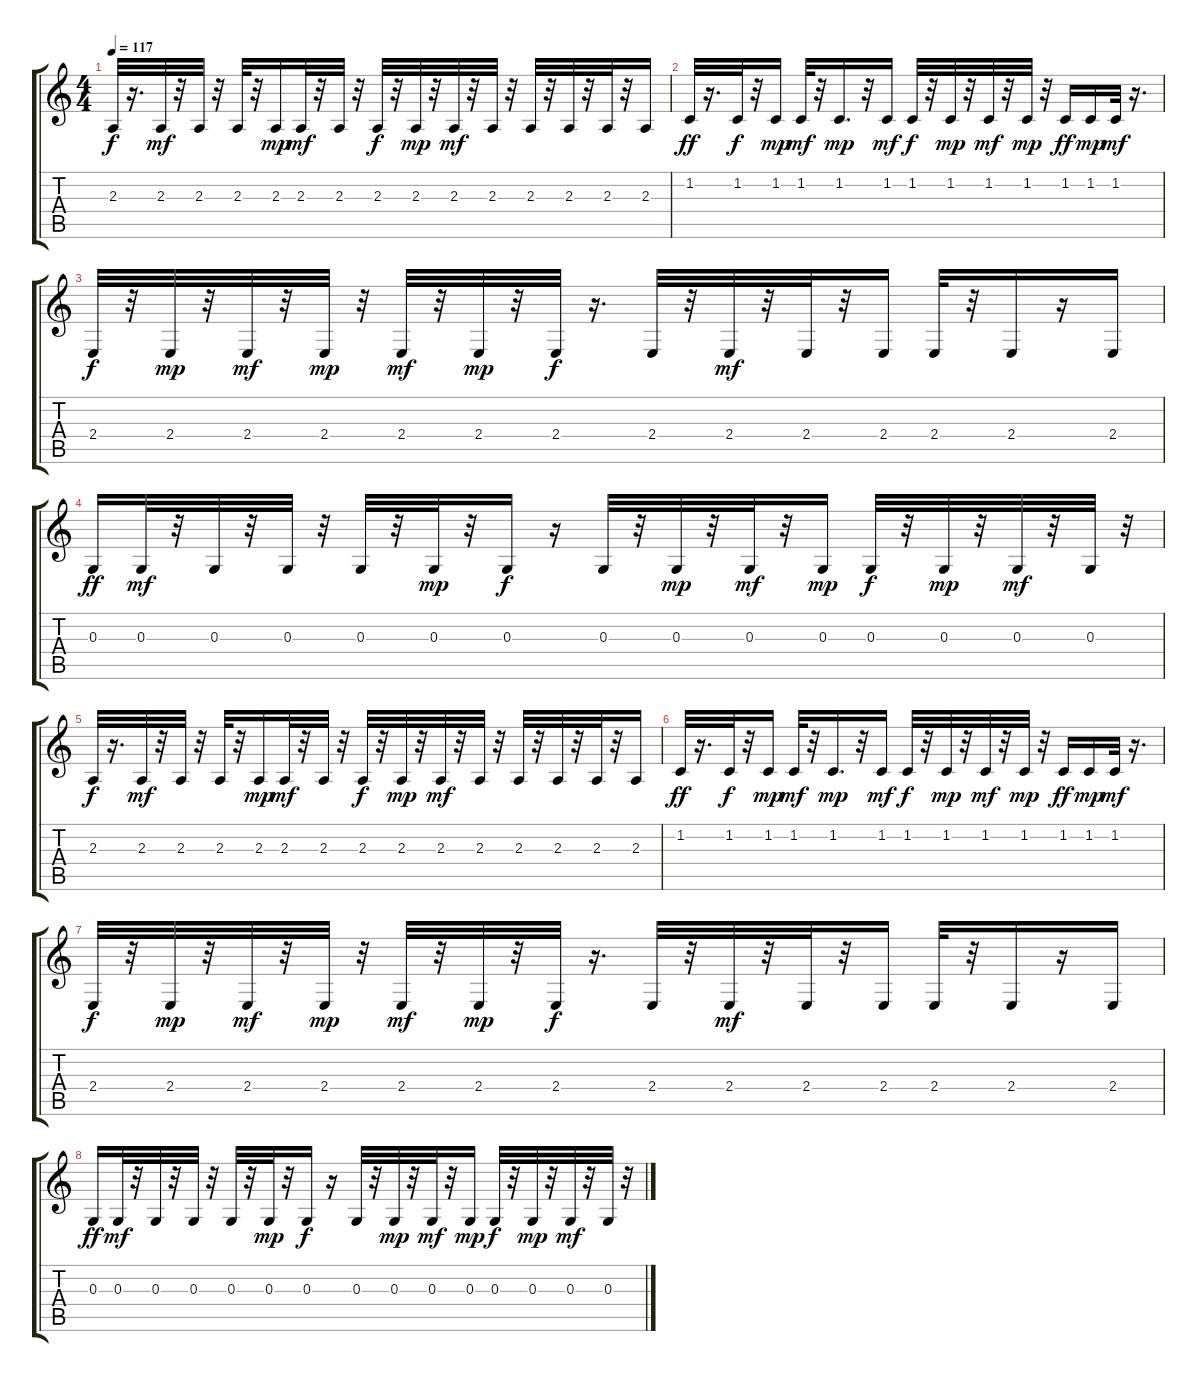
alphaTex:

\track "" {instrument pad3polysynth}
\staff {score tabs}
\tuning (E4 B3 G3 D3 A2 E2) {hide}
\ts (4 4)
\tempo 117
\clef g2
\ks c
2.3.32{dy f} r.16{d} 2.3.32{dy mf} r.32 2.3.32 r.32 2.3.32 r.32 2.3.16{dy mp} 2.3.32{dy mf} r.32 2.3.32 r.32 2.3.32{dy f} r.32 2.3.32{dy mp} r.32 2.3.32{dy mf} r.32 2.3.32 r.32 2.3.32 r.32 2.3.32 r.32 2.3.32 r.32 2.3.16 |
1.2.32{dy ff} r.16{d} 1.2.32{dy f} r.32 1.2.16{dy mp} 1.2.32{dy mf} r.32 1.2.16{d dy mp} r.32 1.2.16{dy mf} 1.2.32{dy f} r.32 1.2.32{dy mp} r.32 1.2.32{dy mf} r.32 1.2.32{dy mp} r.32 1.2.16{dy ff} 1.2.16{dy mp} 1.2.32{dy mf} r.16{d} |
2.4.32{dy f} r.32 2.4.32{dy mp} r.32 2.4.32{dy mf} r.32 2.4.32{dy mp} r.32 2.4.32{dy mf} r.32 2.4.32{dy mp} r.32 2.4.32{dy f} r.16{d} 2.4.32 r.32 2.4.32{dy mf} r.32 2.4.32 r.32 2.4.16 2.4.32 r.32 2.4.16 r.16 2.4.16 |
0.3.16{dy ff} 0.3.32{dy mf} r.32 0.3.32 r.32 0.3.32 r.32 0.3.32 r.32 0.3.32{dy mp} r.32 0.3.16{dy f} r.16 0.3.32 r.32 0.3.32{dy mp} r.32 0.3.32{dy mf} r.32 0.3.16{dy mp} 0.3.32{dy f} r.32 0.3.32{dy mp} r.32 0.3.32{dy mf} r.32 0.3.32 r.32 |
2.3.32{dy f} r.16{d} 2.3.32{dy mf} r.32 2.3.32 r.32 2.3.32 r.32 2.3.16{dy mp} 2.3.32{dy mf} r.32 2.3.32 r.32 2.3.32{dy f} r.32 2.3.32{dy mp} r.32 2.3.32{dy mf} r.32 2.3.32 r.32 2.3.32 r.32 2.3.32 r.32 2.3.32 r.32 2.3.16 |
1.2.32{dy ff} r.16{d} 1.2.32{dy f} r.32 1.2.16{dy mp} 1.2.32{dy mf} r.32 1.2.16{d dy mp} r.32 1.2.16{dy mf} 1.2.32{dy f} r.32 1.2.32{dy mp} r.32 1.2.32{dy mf} r.32 1.2.32{dy mp} r.32 1.2.16{dy ff} 1.2.16{dy mp} 1.2.32{dy mf} r.16{d} |
2.4.32{dy f} r.32 2.4.32{dy mp} r.32 2.4.32{dy mf} r.32 2.4.32{dy mp} r.32 2.4.32{dy mf} r.32 2.4.32{dy mp} r.32 2.4.32{dy f} r.16{d} 2.4.32 r.32 2.4.32{dy mf} r.32 2.4.32 r.32 2.4.16 2.4.32 r.32 2.4.16 r.16 2.4.16 |
0.3.16{dy ff} 0.3.32{dy mf} r.32 0.3.32 r.32 0.3.32 r.32 0.3.32 r.32 0.3.32{dy mp} r.32 0.3.16{dy f} r.16 0.3.32 r.32 0.3.32{dy mp} r.32 0.3.32{dy mf} r.32 0.3.16{dy mp} 0.3.32{dy f} r.32 0.3.32{dy mp} r.32 0.3.32{dy mf} r.32 0.3.32 r.32
